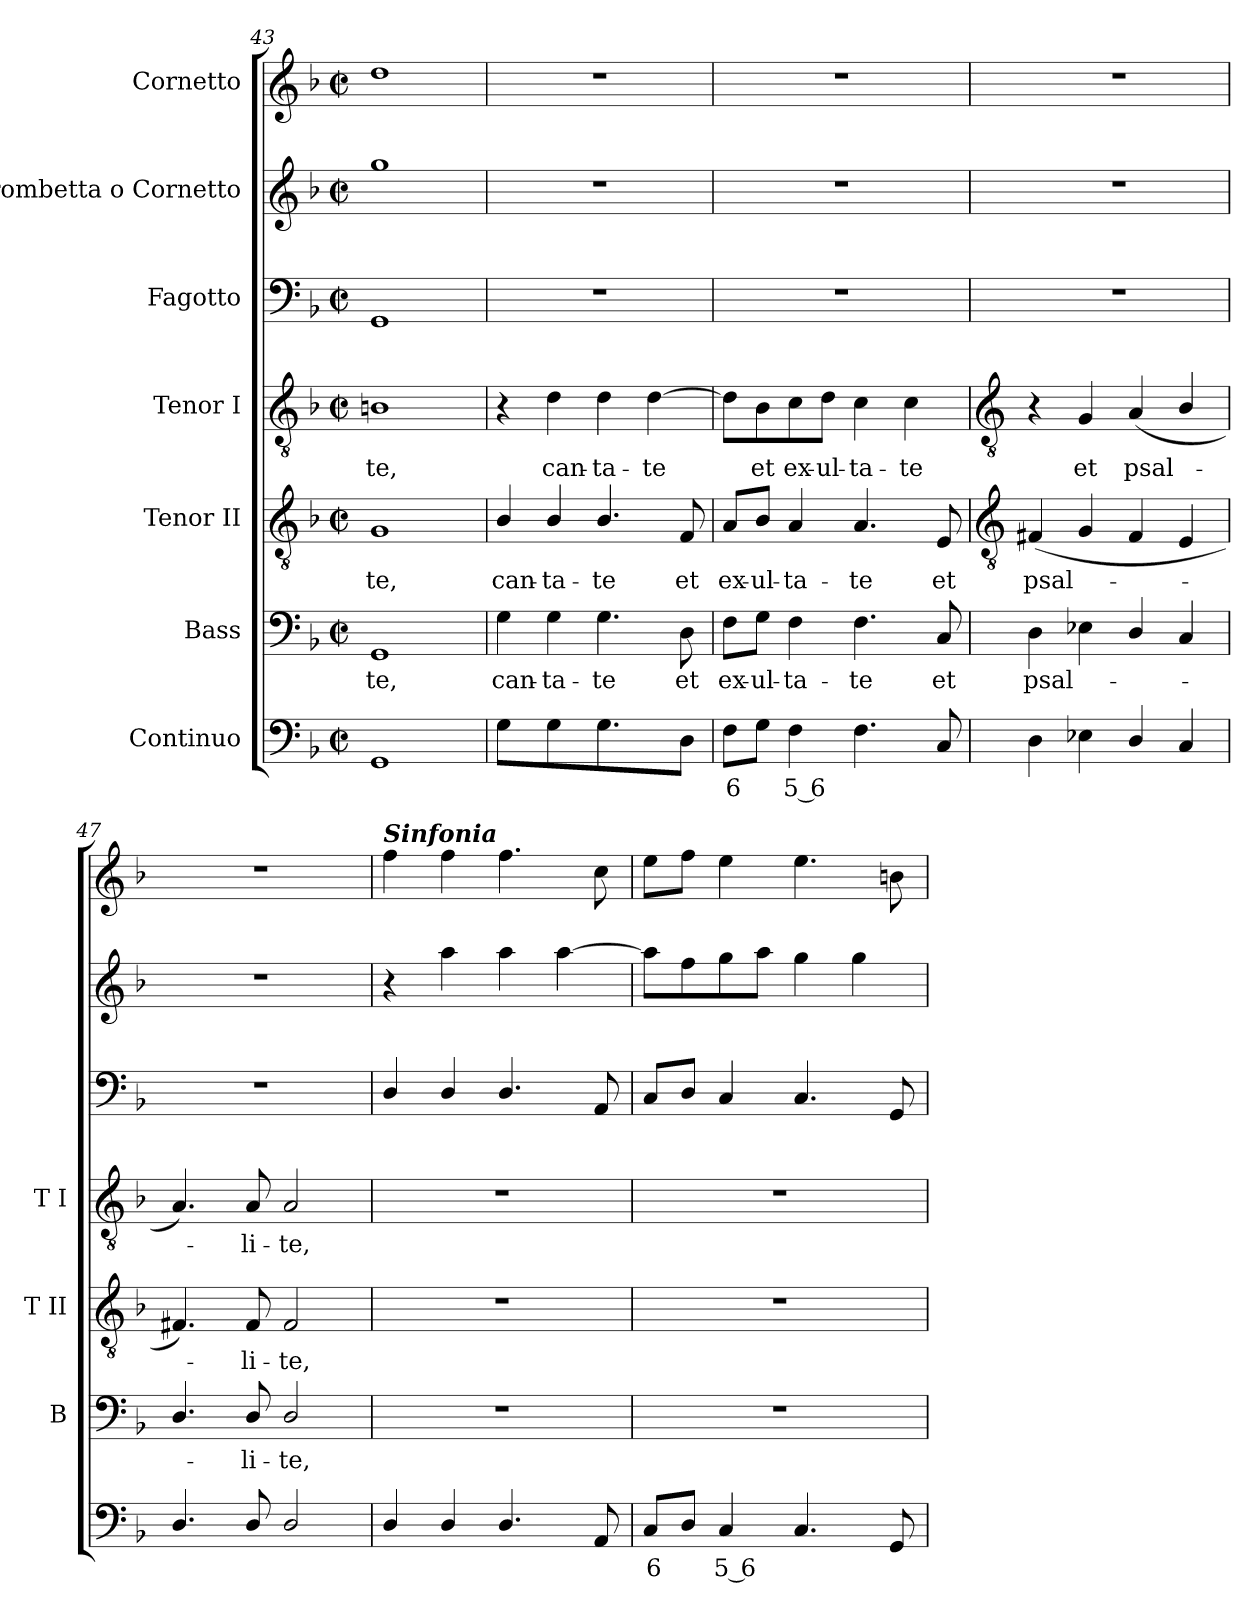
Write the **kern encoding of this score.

**kern	**text	**kern	**text	**kern	**text	**kern	**text	**kern	**kern	**kern
*part7	*part7	*part6	*part6	*part5	*part5	*part4	*part4	*part3	*part2	*part1
*staff7	*staff7	*staff6	*staff6	*staff5	*staff5	*staff4	*staff4	*staff3	*staff2	*staff1
*I"Continuo	*	*I"Bass	*	*I"Tenor II	*	*I"Tenor I	*	*I"Fagotto	*I"Trombetta o Cornetto	*I"Cornetto
*	*	*I'B	*	*I'T II	*	*I'T I	*	*	*	*
*clefF4	*	*clefF4	*	*clefGv2	*	*clefGv2	*	*clefF4	*clefG2	*clefG2
*k[b-]	*	*k[b-]	*	*k[b-]	*	*k[b-]	*	*k[b-]	*k[b-]	*k[b-]
*F:	*	*F:	*	*F:	*	*F:	*	*F:	*F:	*F:
*M2/2	*	*M2/2	*	*M2/2	*	*M2/2	*	*M2/2	*M2/2	*M2/2
*met(c|)	*	*met(c|)	*	*met(c|)	*	*met(c|)	*	*met(c|)	*met(c|)	*met(c|)
=43	=43	=43	=43	=43	=43	=43	=43	=43	=43	=43
!	!	!	!LO:LY:b	!	!LO:LY:b	!	!LO:LY:b	!	!	!
1GG	.	1GG	-te,	1G	-te,	1Bn	-te,	1GG	1gg	1dd
=44	=44	=44	=44	=44	=44	=44	=44	=44	=44	=44
!	!	!	!LO:LY:b	!	!LO:LY:b	!	!	!	!	!
4G	.	4G	can-	4B-/	can-	4r	.	1r	1r	1r
!	!	!	!LO:LY:b	!	!LO:LY:b	!	!LO:LY:b	!	!	!
4G	.	4G	-ta-	4B-/	-ta-	4d	can-	.	.	.
!	!	!	!LO:LY:b	!	!LO:LY:b	!	!LO:LY:b	!	!	!
4.G	.	4.G	-te	4.B-/	-te	4d	-ta-	.	.	.
!	!	!	!	!	!	!	!LO:LY:b	!	!	!
.	.	.	.	.	.	[4d	-te	.	.	.
!	!	!	!LO:LY:b	!	!LO:LY:b	!	!	!	!	!
8DJ	.	8D	et	8F	et	.	.	.	.	.
=45	=45	=45	=45	=45	=45	=45	=45	=45	=45	=45
!	!LO:LY:b	!	!LO:LY:b	!	!LO:LY:b	!	!	!	!	!
8FL	6	8F\L	ex-	8A/L	ex-	8d\L]	.	1r	1r	1r
!	!	!	!LO:LY:b	!	!LO:LY:b	!	!LO:LY:b	!	!	!
8GJ	.	8G\J	-ul-	8B-/J	-ul-	8B-\	et	.	.	.
!	!LO:LY:b	!	!LO:LY:b	!	!LO:LY:b	!	!LO:LY:b	!	!	!
4F	5 6	4F	-ta-	4A	-ta-	8c\	ex-	.	.	.
!	!	!	!	!	!	!	!LO:LY:b	!	!	!
.	.	.	.	.	.	8d\J	-ul-	.	.	.
!	!	!	!LO:LY:b	!	!LO:LY:b	!	!LO:LY:b	!	!	!
4.F	.	4.F	-te	4.A	-te	4c	-ta-	.	.	.
!	!	!	!	!	!	!	!LO:LY:b	!	!	!
.	.	.	.	.	.	4c	-te	.	.	.
!	!	!	!LO:LY:b	!	!LO:LY:b	!	!	!	!	!
8C	.	8C	et	8E	et	.	.	.	.	.
!!LO:LB:g=z
=46	=46	=46	=46	=46	=46	=46	=46	=46	=46	=46
*	*	*	*	*clefGv2	*	*clefGv2	*	*	*	*
!	!	!	!LO:LY:b	!	!LO:LY:b	!	!	!	!	!
4D	.	4D	psal-	(<4F#X	psal-	4r	.	1r	1r	1r
!	!	!	!	!	!	!	!LO:LY:b	!	!	!
4E-X	.	4E-X	.	4G	.	4G	et	.	.	.
!	!	!	!	!	!	!	!LO:LY:b	!	!	!
4D/	.	4D/	.	4F#	.	(<4A	psal-	.	.	.
4C	.	4C	.	4E	.	4B-/	.	.	.	.
=47	=47	=47	=47	=47	=47	=47	=47	=47	=47	=47
4.D/	.	4.D/	.	4.F#X)	.	4.A)	.	1r	1r	1r
!	!	!	!LO:LY:b	!	!LO:LY:b	!	!LO:LY:b	!	!	!
8D/	.	8D/	li-	8F#	li-	8A	li-	.	.	.
!	!	!	!LO:LY:b	!	!LO:LY:b	!	!LO:LY:b	!	!	!
2D/	.	2D/	-te,	2F#	-te,	2A	-te,	.	.	.
=48	=48	=48	=48	=48	=48	=48	=48	=48	=48	=48
!	!	!	!	!	!	!	!	!	!	!LO:TX:a:Bi:t=Sinfonia
4D/	.	1r	.	1r	.	1r	.	4D/	4r	4ff
4D/	.	.	.	.	.	.	.	4D/	4aa	4ff
4.D/	.	.	.	.	.	.	.	4.D/	4aa	4.ff
.	.	.	.	.	.	.	.	.	[4aa	.
8AA	.	.	.	.	.	.	.	8AA	.	8cc
=49	=49	=49	=49	=49	=49	=49	=49	=49	=49	=49
!	!LO:LY:b	!	!	!	!	!	!	!	!	!
8CL	6	1r	.	1r	.	1r	.	8CL	8aaL]	8eeL
8DJ	.	.	.	.	.	.	.	8DJ	8ff	8ffJ
!	!LO:LY:b	!	!	!	!	!	!	!	!	!
4C	5 6	.	.	.	.	.	.	4C	8gg	4ee
.	.	.	.	.	.	.	.	.	8aaJ	.
4.C	.	.	.	.	.	.	.	4.C	4gg	4.ee
.	.	.	.	.	.	.	.	.	4gg	.
8GG	.	.	.	.	.	.	.	8GG	.	8bn
=	=	=	=	=	=	=	=	=	=	=
*-	*-	*-	*-	*-	*-	*-	*-	*-	*-	*-
